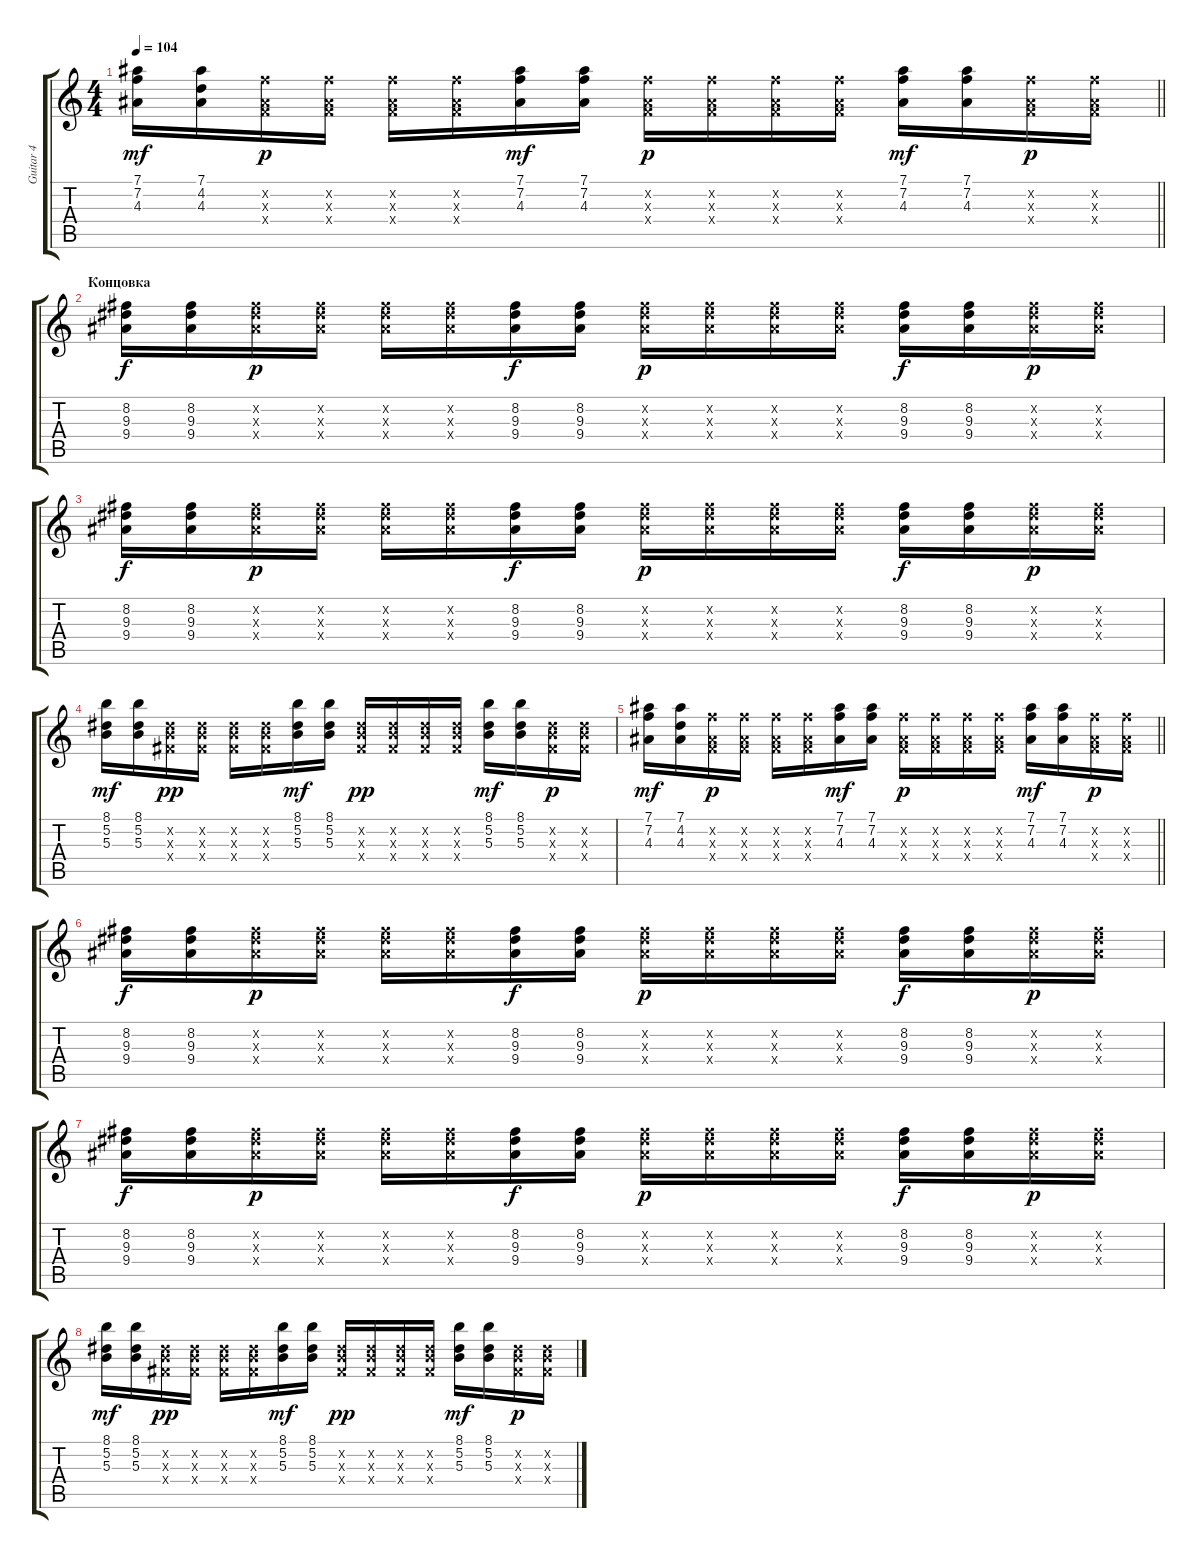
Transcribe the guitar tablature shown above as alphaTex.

\track ("Guitar 4" "Guitar 4") {instrument electricguitarclean}
\staff {score tabs}
\tuning (Eb4 Bb3 Gb3 Db3 Ab2 Eb2) {hide}
\ts (4 4)
\tempo 104
\clef g2
\barLineRight lightlight
\ks c
(7.1 7.2 4.3).16{dy mf} (7.1 4.2 4.3).16 (7.2{x} 4.3{x} 4.4{x}).16{dy p} (7.2{x} 4.3{x} 4.4{x}).16 (7.2{x} 4.3{x} 4.4{x}).16 (7.2{x} 4.3{x} 4.4{x}).16 (7.1 7.2 4.3).16{dy mf} (7.1 7.2 4.3).16 (7.2{x} 4.3{x} 4.4{x}).16{dy p} (7.2{x} 4.3{x} 4.4{x}).16 (7.2{x} 4.3{x} 4.4{x}).16 (7.2{x} 4.3{x} 4.4{x}).16 (7.1 7.2 4.3).16{dy mf} (7.1 7.2 4.3).16 (7.2{x} 4.3{x} 4.4{x}).16{dy p} (7.2{x} 4.3{x} 4.4{x}).16 |
\section ("" "Концовка")
(8.2 9.3 9.4).16{dy f} (8.2 9.3 9.4).16 (8.2{x} 9.3{x} 9.4{x}).16{dy p} (8.2{x} 9.3{x} 9.4{x}).16 (8.2{x} 9.3{x} 9.4{x}).16 (8.2{x} 9.3{x} 9.4{x}).16 (8.2 9.3 9.4).16{dy f} (8.2 9.3 9.4).16 (8.2{x} 9.3{x} 9.4{x}).16{dy p} (8.2{x} 9.3{x} 9.4{x}).16 (8.2{x} 9.3{x} 9.4{x}).16 (8.2{x} 9.3{x} 9.4{x}).16 (8.2 9.3 9.4).16{dy f} (8.2 9.3 9.4).16 (8.2{x} 9.3{x} 9.4{x}).16{dy p} (8.2{x} 9.3{x} 9.4{x}).16 |
(8.2 9.3 9.4).16{dy f} (8.2 9.3 9.4).16 (8.2{x} 9.3{x} 9.4{x}).16{dy p} (8.2{x} 9.3{x} 9.4{x}).16 (8.2{x} 9.3{x} 9.4{x}).16 (8.2{x} 9.3{x} 9.4{x}).16 (8.2 9.3 9.4).16{dy f} (8.2 9.3 9.4).16 (8.2{x} 9.3{x} 9.4{x}).16{dy p} (8.2{x} 9.3{x} 9.4{x}).16 (8.2{x} 9.3{x} 9.4{x}).16 (8.2{x} 9.3{x} 9.4{x}).16 (8.2 9.3 9.4).16{dy f} (8.2 9.3 9.4).16 (8.2{x} 9.3{x} 9.4{x}).16{dy p} (8.2{x} 9.3{x} 9.4{x}).16 |
(8.1 5.2 5.3).16{dy mf} (8.1 5.2 5.3).16 (5.2{x} 5.3{x} 5.4{x}).16{dy pp} (5.2{x} 5.3{x} 5.4{x}).16 (5.2{x} 5.3{x} 5.4{x}).16 (5.2{x} 5.3{x} 5.4{x}).16 (8.1 5.2 5.3).16{dy mf} (8.1 5.2 5.3).16 (5.2{x} 5.3{x} 5.4{x}).16{dy pp} (5.2{x} 5.3{x} 5.4{x}).16 (5.2{x} 5.3{x} 5.4{x}).16 (5.2{x} 5.3{x} 5.4{x}).16 (8.1 5.2 5.3).16{dy mf} (8.1 5.2 5.3).16 (5.2{x} 5.3{x} 5.4{x}).16{dy p} (5.2{x} 5.3{x} 5.4{x}).16 |
\barLineRight lightlight
(7.1 7.2 4.3).16{dy mf} (7.1 4.2 4.3).16 (7.2{x} 4.3{x} 4.4{x}).16{dy p} (7.2{x} 4.3{x} 4.4{x}).16 (7.2{x} 4.3{x} 4.4{x}).16 (7.2{x} 4.3{x} 4.4{x}).16 (7.1 7.2 4.3).16{dy mf} (7.1 7.2 4.3).16 (7.2{x} 4.3{x} 4.4{x}).16{dy p} (7.2{x} 4.3{x} 4.4{x}).16 (7.2{x} 4.3{x} 4.4{x}).16 (7.2{x} 4.3{x} 4.4{x}).16 (7.1 7.2 4.3).16{dy mf} (7.1 7.2 4.3).16 (7.2{x} 4.3{x} 4.4{x}).16{dy p} (7.2{x} 4.3{x} 4.4{x}).16 |
\section ("" "")
(8.2 9.3 9.4).16{dy f} (8.2 9.3 9.4).16 (8.2{x} 9.3{x} 9.4{x}).16{dy p} (8.2{x} 9.3{x} 9.4{x}).16 (8.2{x} 9.3{x} 9.4{x}).16 (8.2{x} 9.3{x} 9.4{x}).16 (8.2 9.3 9.4).16{dy f} (8.2 9.3 9.4).16 (8.2{x} 9.3{x} 9.4{x}).16{dy p} (8.2{x} 9.3{x} 9.4{x}).16 (8.2{x} 9.3{x} 9.4{x}).16 (8.2{x} 9.3{x} 9.4{x}).16 (8.2 9.3 9.4).16{dy f} (8.2 9.3 9.4).16 (8.2{x} 9.3{x} 9.4{x}).16{dy p} (8.2{x} 9.3{x} 9.4{x}).16 |
(8.2 9.3 9.4).16{dy f} (8.2 9.3 9.4).16 (8.2{x} 9.3{x} 9.4{x}).16{dy p} (8.2{x} 9.3{x} 9.4{x}).16 (8.2{x} 9.3{x} 9.4{x}).16 (8.2{x} 9.3{x} 9.4{x}).16 (8.2 9.3 9.4).16{dy f} (8.2 9.3 9.4).16 (8.2{x} 9.3{x} 9.4{x}).16{dy p} (8.2{x} 9.3{x} 9.4{x}).16 (8.2{x} 9.3{x} 9.4{x}).16 (8.2{x} 9.3{x} 9.4{x}).16 (8.2 9.3 9.4).16{dy f} (8.2 9.3 9.4).16 (8.2{x} 9.3{x} 9.4{x}).16{dy p} (8.2{x} 9.3{x} 9.4{x}).16 |
(8.1 5.2 5.3).16{dy mf} (8.1 5.2 5.3).16 (5.2{x} 5.3{x} 5.4{x}).16{dy pp} (5.2{x} 5.3{x} 5.4{x}).16 (5.2{x} 5.3{x} 5.4{x}).16 (5.2{x} 5.3{x} 5.4{x}).16 (8.1 5.2 5.3).16{dy mf} (8.1 5.2 5.3).16 (5.2{x} 5.3{x} 5.4{x}).16{dy pp} (5.2{x} 5.3{x} 5.4{x}).16 (5.2{x} 5.3{x} 5.4{x}).16 (5.2{x} 5.3{x} 5.4{x}).16 (8.1 5.2 5.3).16{dy mf} (8.1 5.2 5.3).16 (5.2{x} 5.3{x} 5.4{x}).16{dy p} (5.2{x} 5.3{x} 5.4{x}).16
